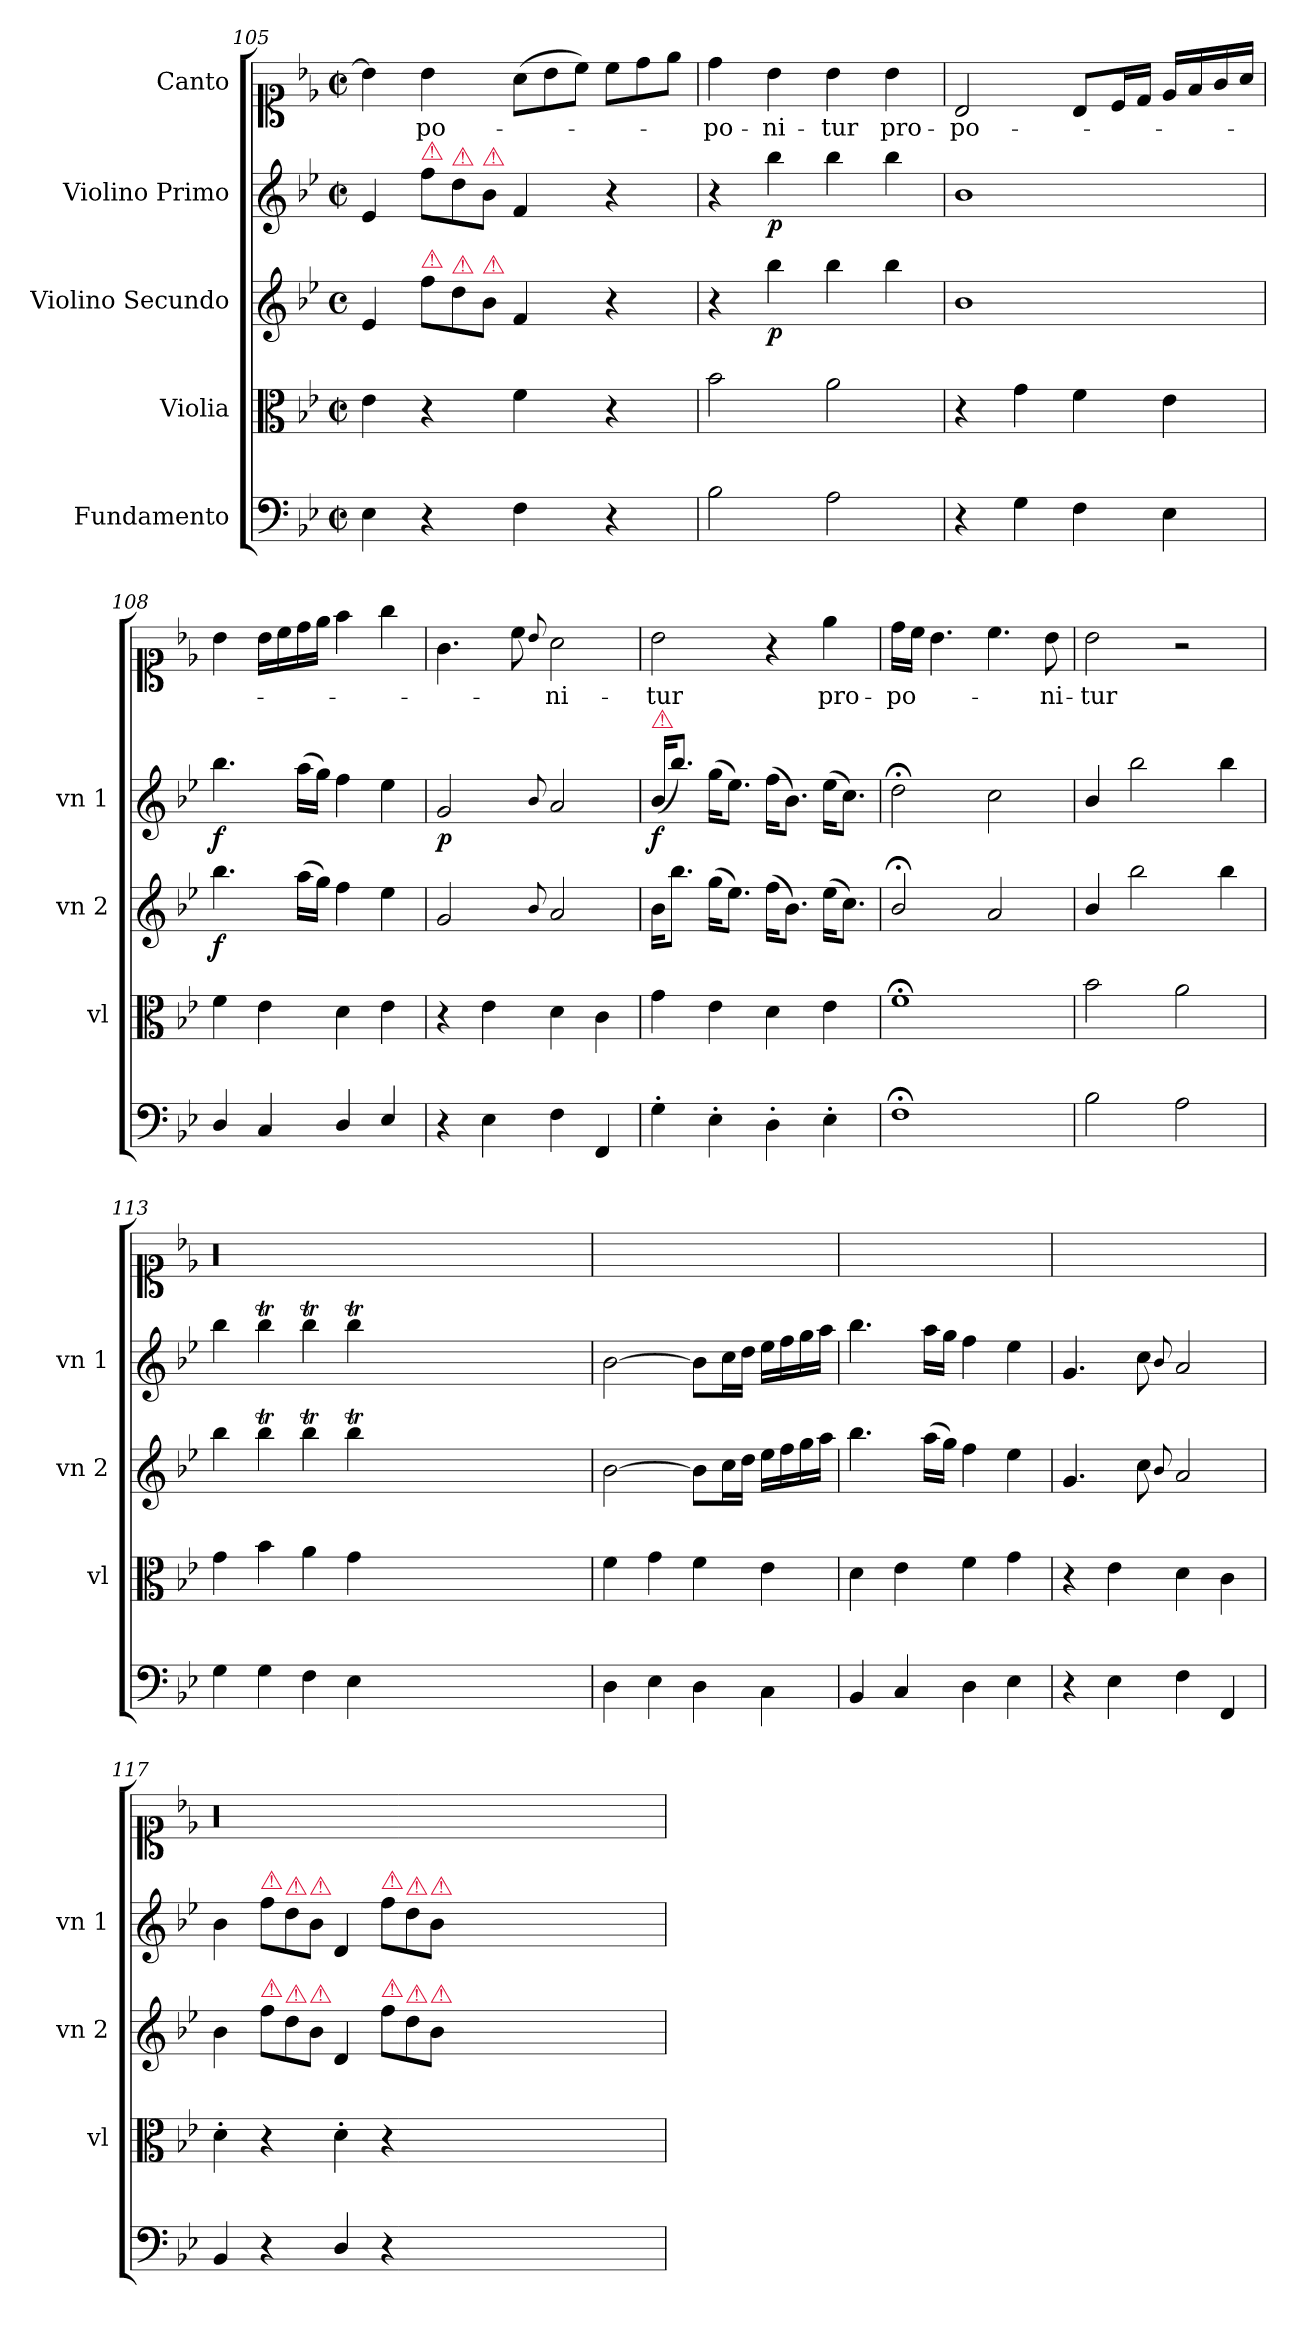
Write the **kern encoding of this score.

**kern	**kern	**kern	**dynam	**kern	**dynam	**kern	**text
*part5	*part4	*part3	*part3	*part2	*part2	*part1	*part1
*staff5	*staff4	*staff3	*staff3	*staff2	*staff2	*staff1	*staff1
*I"Fundamento	*I"Violia	*I"Violino Secundo	*	*I"Violino Primo	*	*I"Canto	*
*	*I'vl	*I'vn 2	*	*I'vn 1	*	*	*
*clefF4	*clefC3	*clefG2	*	*clefG2	*	*clefC1	*
*k[b-e-]	*k[b-e-]	*k[b-e-]	*	*k[b-e-]	*	*k[b-e-]	*
*B-:	*B-:	*B-:	*	*B-:	*	*B-:	*
*M4/4	*M4/4	*M4/4	*	*M4/4	*	*M4/4	*
*met(c|)	*met(c|)	*met(c)	*	*met(c|)	*	*met(c|)	*
=105	=105	=105	=105	=105	=105	=105	=105
4E-\	4e-\	4e-/	.	4e-/	.	4b-\]	.
*	*	*Xtuplet	*	*Xtuplet	*	*	*
!	!	!	!	!LO:TX:a:color=crimson:t=⚠	!	!	!
!	!	!LO:TX:a:color=crimson:t=⚠	!	!	!	!	!
4r	4r	12ff\L	.	12ff\L	.	4b-\	-po-
!	!	!	!	!LO:TX:a:color=crimson:t=⚠	!	!	!
!	!	!LO:TX:a:color=crimson:t=⚠	!	!	!	!	!
.	.	12dd\	.	12dd\	.	.	.
!	!	!	!	!LO:TX:a:color=crimson:t=⚠	!	!	!
!	!	!LO:TX:a:color=crimson:t=⚠	!	!	!	!	!
.	.	12b-\J	.	12b-\J	.	.	.
*	*	*	*	*	*	*Xtuplet	*
4F\	4f\	4f/	.	4f/	.	(12a\L	.
.	.	.	.	.	.	12b-\	.
.	.	.	.	.	.	12cc\J)	.
4r	4r	4r	.	4r	.	12cc\L	.
.	.	.	.	.	.	12dd\	.
.	.	.	.	.	.	12ee-\J	.
=106	=106	=106	=106	=106	=106	=106	=106
2B-\	2b-\	4r	.	4r	.	4dd\	-po-
!	!	!	!	!	!LO:DY:b	!	!
.	.	4bb-\	p	4bb-\	p	4b-\	-ni-
2A\	2a\	4bb-\	.	4bb-\	.	4b-\	-tur
.	.	4bb-\	.	4bb-\	.	4b-\	pro-
=107	=107	=107	=107	=107	=107	=107	=107
4r	4r	1b-	.	1b-	.	2B-/	-po-
4G\	4g\	.	.	.	.	.	.
4F\	4f\	.	.	.	.	8B-/L	.
.	.	.	.	.	.	16c/L	.
.	.	.	.	.	.	16d/JJ	.
4E-\	4e-\	.	.	.	.	16e-/LL	.
.	.	.	.	.	.	16f/	.
.	.	.	.	.	.	16g/	.
.	.	.	.	.	.	16a/JJ	.
=108	=108	=108	=108	=108	=108	=108	=108
!	!	!	!	!	!LO:DY:b	!	!
4D/	4f\	4.bb-\	f	4.bb-\	f	4b-\	.
4C/	4e-\	.	.	.	.	16b-\LL	.
.	.	.	.	.	.	16cc\	.
.	.	(16aa\LL	.	(16aa\LL	.	16dd\	.
.	.	16gg\JJ)	.	16gg\JJ)	.	16ee-\JJ	.
4D/	4d\	4ff\	.	4ff\	.	4ff\	.
4E-/	4e-\	4ee-\	.	4ee-\	.	4gg\	.
=109	=109	=109	=109	=109	=109	=109	=109
!	!	!	!	!	!LO:DY:b	!	!
4r	4r	2g/	.	2g/	p	4.g\	.
4E-\	4e-\	.	.	.	.	.	.
.	.	.	.	.	.	8cc\	.
.	.	8qqb-/	.	8qqb-/	.	8qqb-/	.
4F\	4d\	2a/	.	2a/	.	2a\	-ni-
4FF/	4c\	.	.	.	.	.	.
=110	=110	=110	=110	=110	=110	=110	=110
!	!	!	!	!LO:TX:a:color=crimson:t=⚠	!	!	!
!	!	!	!	!	!LO:DY:b	!	!
4G'\	4g\	16b-\KL	.	(>16b-/KL	f	2b-\	-tur
.	.	8.bb-\J	.	8.bb-\J)	.	.	.
4E-'\	4e-\	(16gg\KL	.	(16gg\KL	.	.	.
.	.	8.ee-\J)	.	8.ee-\J)	.	.	.
4D'\	4d\	(16ff\KL	.	(16ff\KL	.	4r	.
.	.	8.b-\J)	.	8.b-\J)	.	.	.
4E-'\	4e-\	(16ee-\KL	.	(16ee-\KL	.	4ee-\	pro-
.	.	8.cc\J)	.	8.cc\J)	.	.	.
=111	=111	=111	=111	=111	=111	=111	=111
1F;<	1f;<	2b-;/	.	2dd;<\	.	16dd\LL	-po-
.	.	.	.	.	.	16cc\JJ	.
.	.	.	.	.	.	4.b-\	.
.	.	2a/	.	2cc\	.	4.cc\	.
.	.	.	.	.	.	8b-\	-ni-
=112	=112	=112	=112	=112	=112	=112	=112
!	!	!	!	!	!LO:DY:b	!	!
2B-\	2b-\	4b-/	for	4b-/	for	2b-\	-tur
.	.	2bb-\	.	2bb-\	.	.	.
2A\	2a\	.	.	.	.	2r	.
.	.	4bb-\	.	4bb-\	.	.	.
=113	=113	=113	=113	=113	=113	=113	=113
4G\	4g\	4bb-\	.	4bb-\	.	00r	.
4G\	4b-\	4bb-T\	.	4bb-T\	.	.	.
4F\	4a\	4bb-T\	.	4bb-T\	.	.	.
4E-\	4g\	4bb-T\	.	4bb-T\	.	.	.
0.ryy	0.ryy	0.ryy	.	0.ryy	.	.	.
=114	=114	=114	=114	=114	=114	=114	=114
4D\	4f\	[2b-\	.	[2b-\	.	1ryy	.
4E-\	4g\	.	.	.	.	.	.
4D\	4f\	8b-\L]	.	8b-\L]	.	.	.
.	.	16cc\L	.	16cc\L	.	.	.
.	.	16dd\JJ	.	16dd\JJ	.	.	.
4C\	4e-\	16ee-\LL	.	16ee-\LL	.	.	.
.	.	16ff\	.	16ff\	.	.	.
.	.	16gg\	.	16gg\	.	.	.
.	.	16aa\JJ	.	16aa\JJ	.	.	.
=115	=115	=115	=115	=115	=115	=115	=115
4BB-/	4d\	4.bb-\	.	4.bb-\	.	1ryy	.
4C/	4e-\	.	.	.	.	.	.
.	.	(16aa\LL	.	16aa\LL	.	.	.
.	.	16gg\JJ)	.	16gg\JJ	.	.	.
4D\	4f\	4ff\	.	4ff\	.	.	.
4E-\	4g\	4ee-\	.	4ee-\	.	.	.
=116	=116	=116	=116	=116	=116	=116	=116
4r	4r	4.g/	.	4.g/	.	1ryy	.
4E-\	4e-\	.	.	.	.	.	.
.	.	8cc\	.	8cc\	.	.	.
.	.	8qqb-/	.	8qqb-/	.	.	.
4F\	4d\	2a/	.	2a/	.	.	.
4FF/	4c\	.	.	.	.	.	.
=117	=117	=117	=117	=117	=117	=117	=117
4BB-/	4d'\	4b-\	.	4b-\	.	00r	.
!	!	!	!	!LO:TX:a:color=crimson:t=⚠	!	!	!
!	!	!LO:TX:a:color=crimson:t=⚠	!	!	!	!	!
4r	4r	12ff\L	.	12ff\L	.	.	.
!	!	!	!	!LO:TX:a:color=crimson:t=⚠	!	!	!
!	!	!LO:TX:a:color=crimson:t=⚠	!	!	!	!	!
.	.	12dd\	.	12dd\	.	.	.
!	!	!	!	!LO:TX:a:color=crimson:t=⚠	!	!	!
!	!	!LO:TX:a:color=crimson:t=⚠	!	!	!	!	!
.	.	12b-\J	.	12b-\J	.	.	.
4D/	4d'\	4d/	.	4d/	.	.	.
!	!	!	!	!LO:TX:a:color=crimson:t=⚠	!	!	!
!	!	!LO:TX:a:color=crimson:t=⚠	!	!	!	!	!
4r	4r	12ff\L	.	12ff\L	.	.	.
!	!	!	!	!LO:TX:a:color=crimson:t=⚠	!	!	!
!	!	!LO:TX:a:color=crimson:t=⚠	!	!	!	!	!
.	.	12dd\	.	12dd\	.	.	.
!	!	!	!	!LO:TX:a:color=crimson:t=⚠	!	!	!
!	!	!LO:TX:a:color=crimson:t=⚠	!	!	!	!	!
.	.	12b-\J	.	12b-\J	.	.	.
0.ryy	0.ryy	0.ryy	.	0.ryy	.	.	.
=	=	=	=	=	=	=	=
*-	*-	*-	*-	*-	*-	*-	*-
